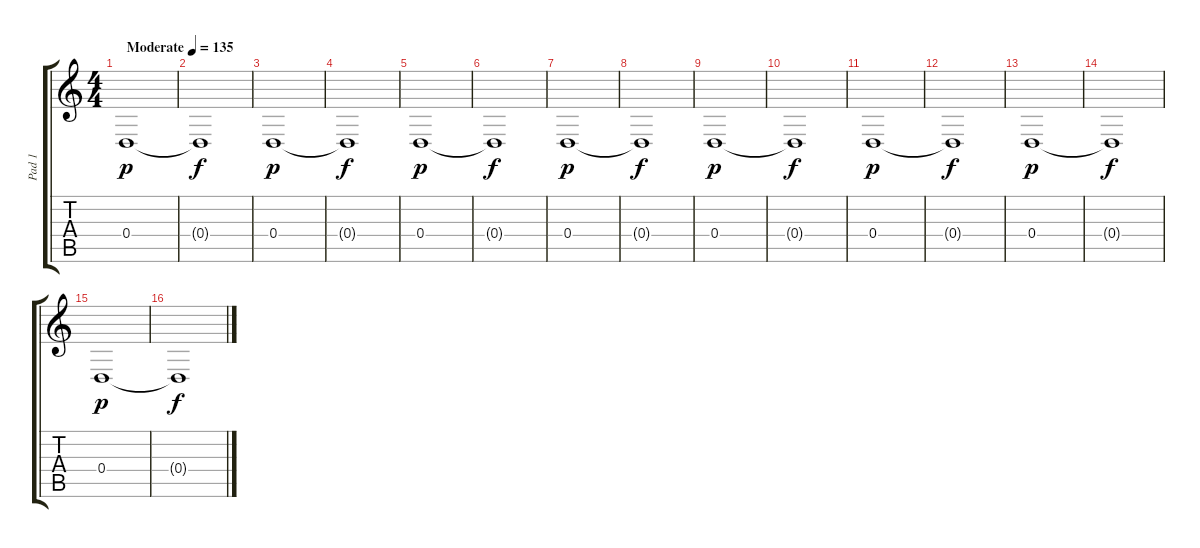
\track ("Pad 1" "Pad 1") {instrument pad7halo}
\staff {score tabs}
\tuning (E4 B3 G3 D3 A2 E2) {hide}
\ts (4 4)
\tempo (135 "Moderate")
\clef g2
\ks c
0.4.1{dy p instrument pad7halo} |
0.4{t}.1{dy f} |
0.4.1{dy p volume 1} |
0.4{t}.1{dy f} |
0.4.1{dy p volume 1} |
0.4{t}.1{dy f} |
0.4.1{dy p volume 1} |
0.4{t}.1{dy f} |
0.4.1{dy p volume 1} |
0.4{t}.1{dy f} |
0.4.1{dy p volume 1} |
0.4{t}.1{dy f} |
0.4.1{dy p volume 1} |
0.4{t}.1{dy f} |
0.4.1{dy p volume 1} |
0.4{t}.1{dy f}
